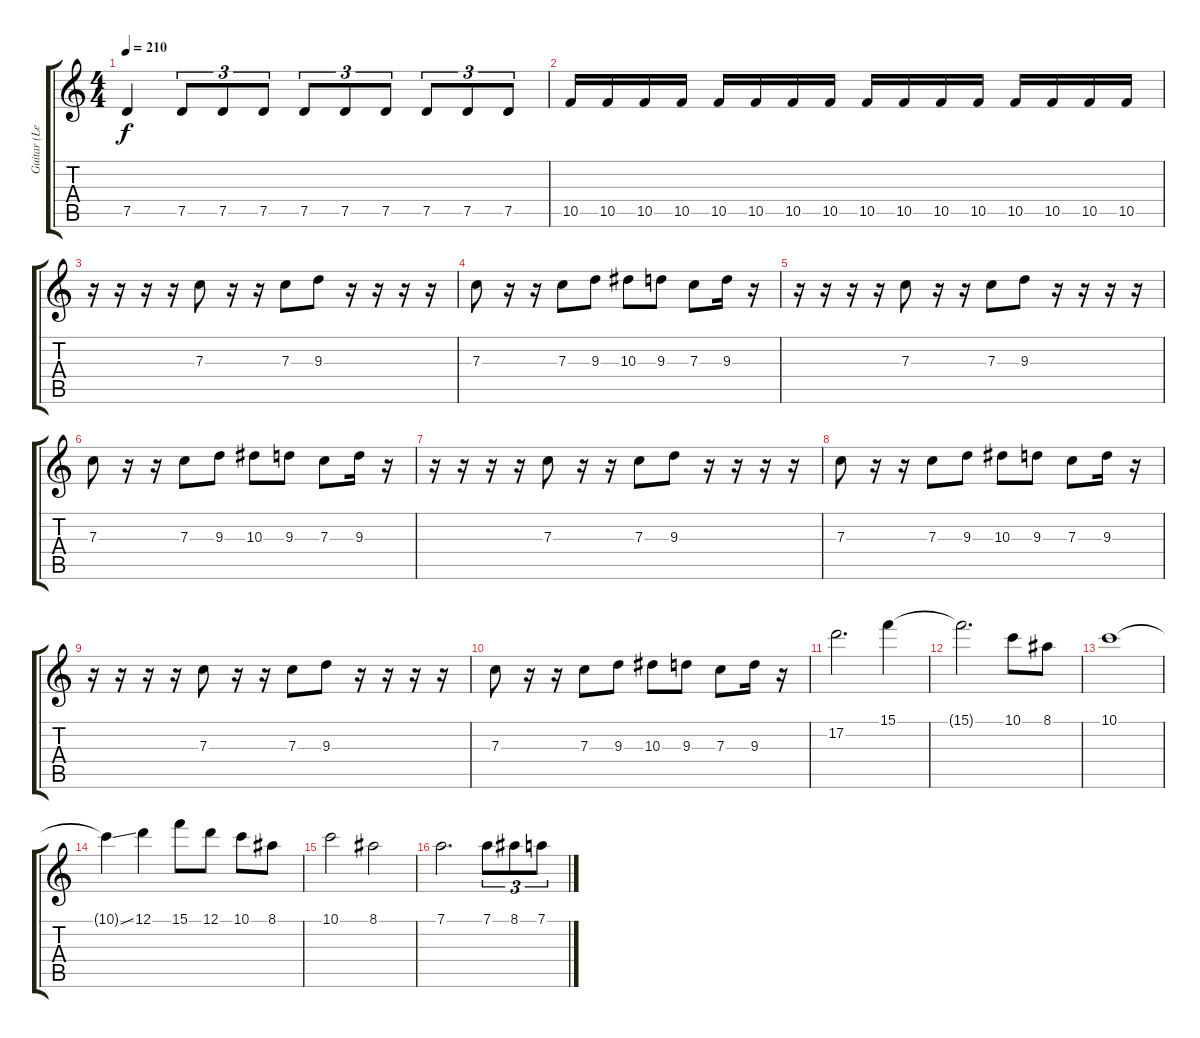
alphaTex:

\track ("Guitar (Left)" "Guitar (Le") {instrument distortionguitar}
\staff {score tabs}
\tuning (D4 A3 F3 C3 G2 C2) {hide}
\ts (4 4)
\tempo 210
\clef g2
\ks c
7.5.4{dy f} 7.5.8{tu (3 2)} 7.5.8{tu (3 2)} 7.5.8{tu (3 2)} 7.5.8{tu (3 2)} 7.5.8{tu (3 2)} 7.5.8{tu (3 2)} 7.5.8{tu (3 2)} 7.5.8{tu (3 2)} 7.5.8{tu (3 2)} |
10.5.16 10.5.16 10.5.16 10.5.16 10.5.16 10.5.16 10.5.16 10.5.16 10.5.16 10.5.16 10.5.16 10.5.16 10.5.16 10.5.16 10.5.16 10.5.16 |
r.16 r.16 r.16 r.16 7.3.8 r.16 r.16 7.3.8 9.3.8 r.16 r.16 r.16 r.16 |
7.3.8 r.16 r.16 7.3.8 9.3.8 10.3.8 9.3.8 7.3.8 9.3.16 r.16 |
r.16 r.16 r.16 r.16 7.3.8 r.16 r.16 7.3.8 9.3.8 r.16 r.16 r.16 r.16 |
7.3.8 r.16 r.16 7.3.8 9.3.8 10.3.8 9.3.8 7.3.8 9.3.16 r.16 |
r.16 r.16 r.16 r.16 7.3.8 r.16 r.16 7.3.8 9.3.8 r.16 r.16 r.16 r.16 |
7.3.8 r.16 r.16 7.3.8 9.3.8 10.3.8 9.3.8 7.3.8 9.3.16 r.16 |
r.16 r.16 r.16 r.16 7.3.8 r.16 r.16 7.3.8 9.3.8 r.16 r.16 r.16 r.16 |
7.3.8 r.16 r.16 7.3.8 9.3.8 10.3.8 9.3.8 7.3.8 9.3.16 r.16 |
17.2.2{d} 15.1.4 |
15.1{t}.2{d} 10.1.8 8.1.8 |
10.1.1 |
10.1{ss t}.4 12.1.4 15.1.8 12.1.8 10.1.8 8.1.8 |
10.1.2 8.1.2 |
7.1.2{d} 7.1.8{tu (3 2)} 8.1.8{tu (3 2)} 7.1.8{tu (3 2)}
